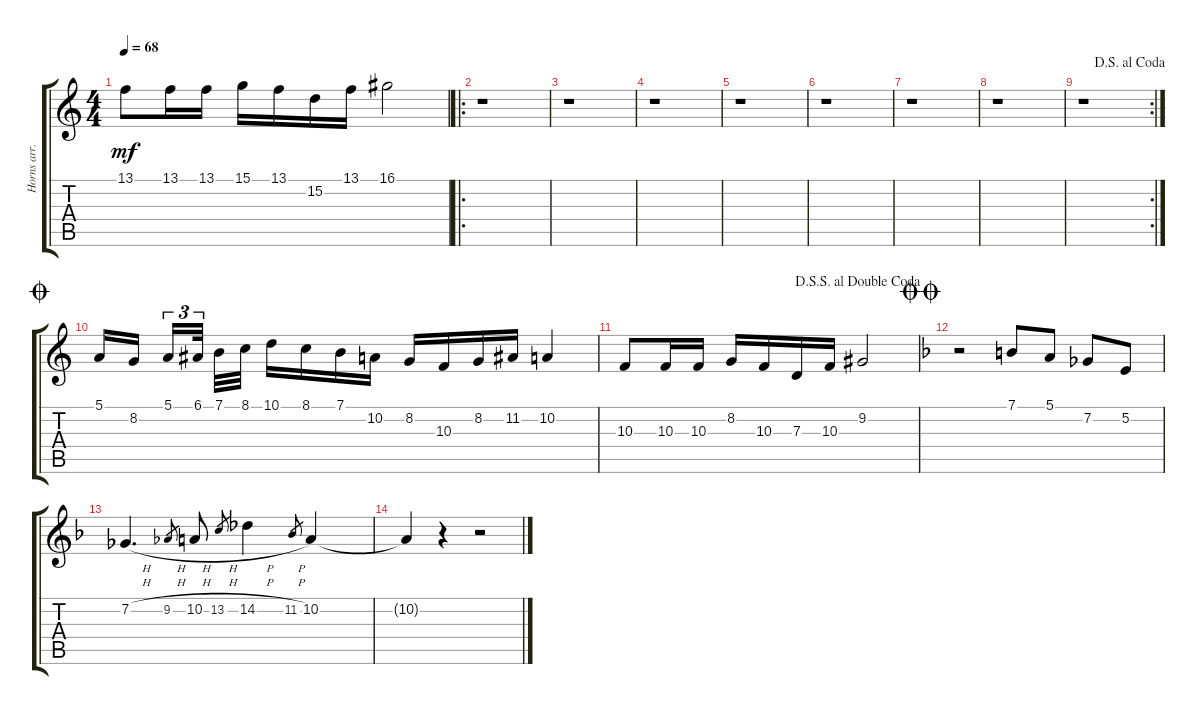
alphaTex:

\track ("Horns arr. for gtr." "Horns arr.") {instrument trumpet}
\staff {score tabs}
\tuning (E4 B3 G3 D3 A2 E2) {hide}
\ts (4 4)
\tempo 68
\clef g2
\ks c
13.1.8{dy mf} 13.1.16 13.1.16 15.1.16 13.1.16 15.2.16 13.1.16 16.1.2 |
\ro
r.1 |
r.1 |
r.1 |
r.1 |
r.1 |
r.1 |
r.1 |
\rc 2
\jump dalsegnoalcoda
r.1 |
\jump coda
5.1.16 8.2.16{beam splitsecondary} 5.1.16{tu (3 2)} 6.1.32{tu (3 2) beam splitsecondary} 7.1.32 8.1.32 10.1.16 8.1.16 7.1.16 10.2.16 8.2.16 10.3.16 8.2.16 11.2.16 10.2.4 |
\jump dalsegnosegnoaldoublecoda
10.3.8 10.3.16 10.3.16 8.2.16 10.3.16 7.3.16 10.3.16 9.2.2 |
\jump doublecoda
\ks f
r.2 7.1.8 5.1.8 7.2.8 5.2.8 |
7.2{h}.4{d} 9.2{h}.8{gr} 10.2{h}.8 13.2{h}.8{gr} 14.2{h}.4 11.2{h}.8{gr} 10.2.4 |
10.2{t}.4 r.4 r.2
